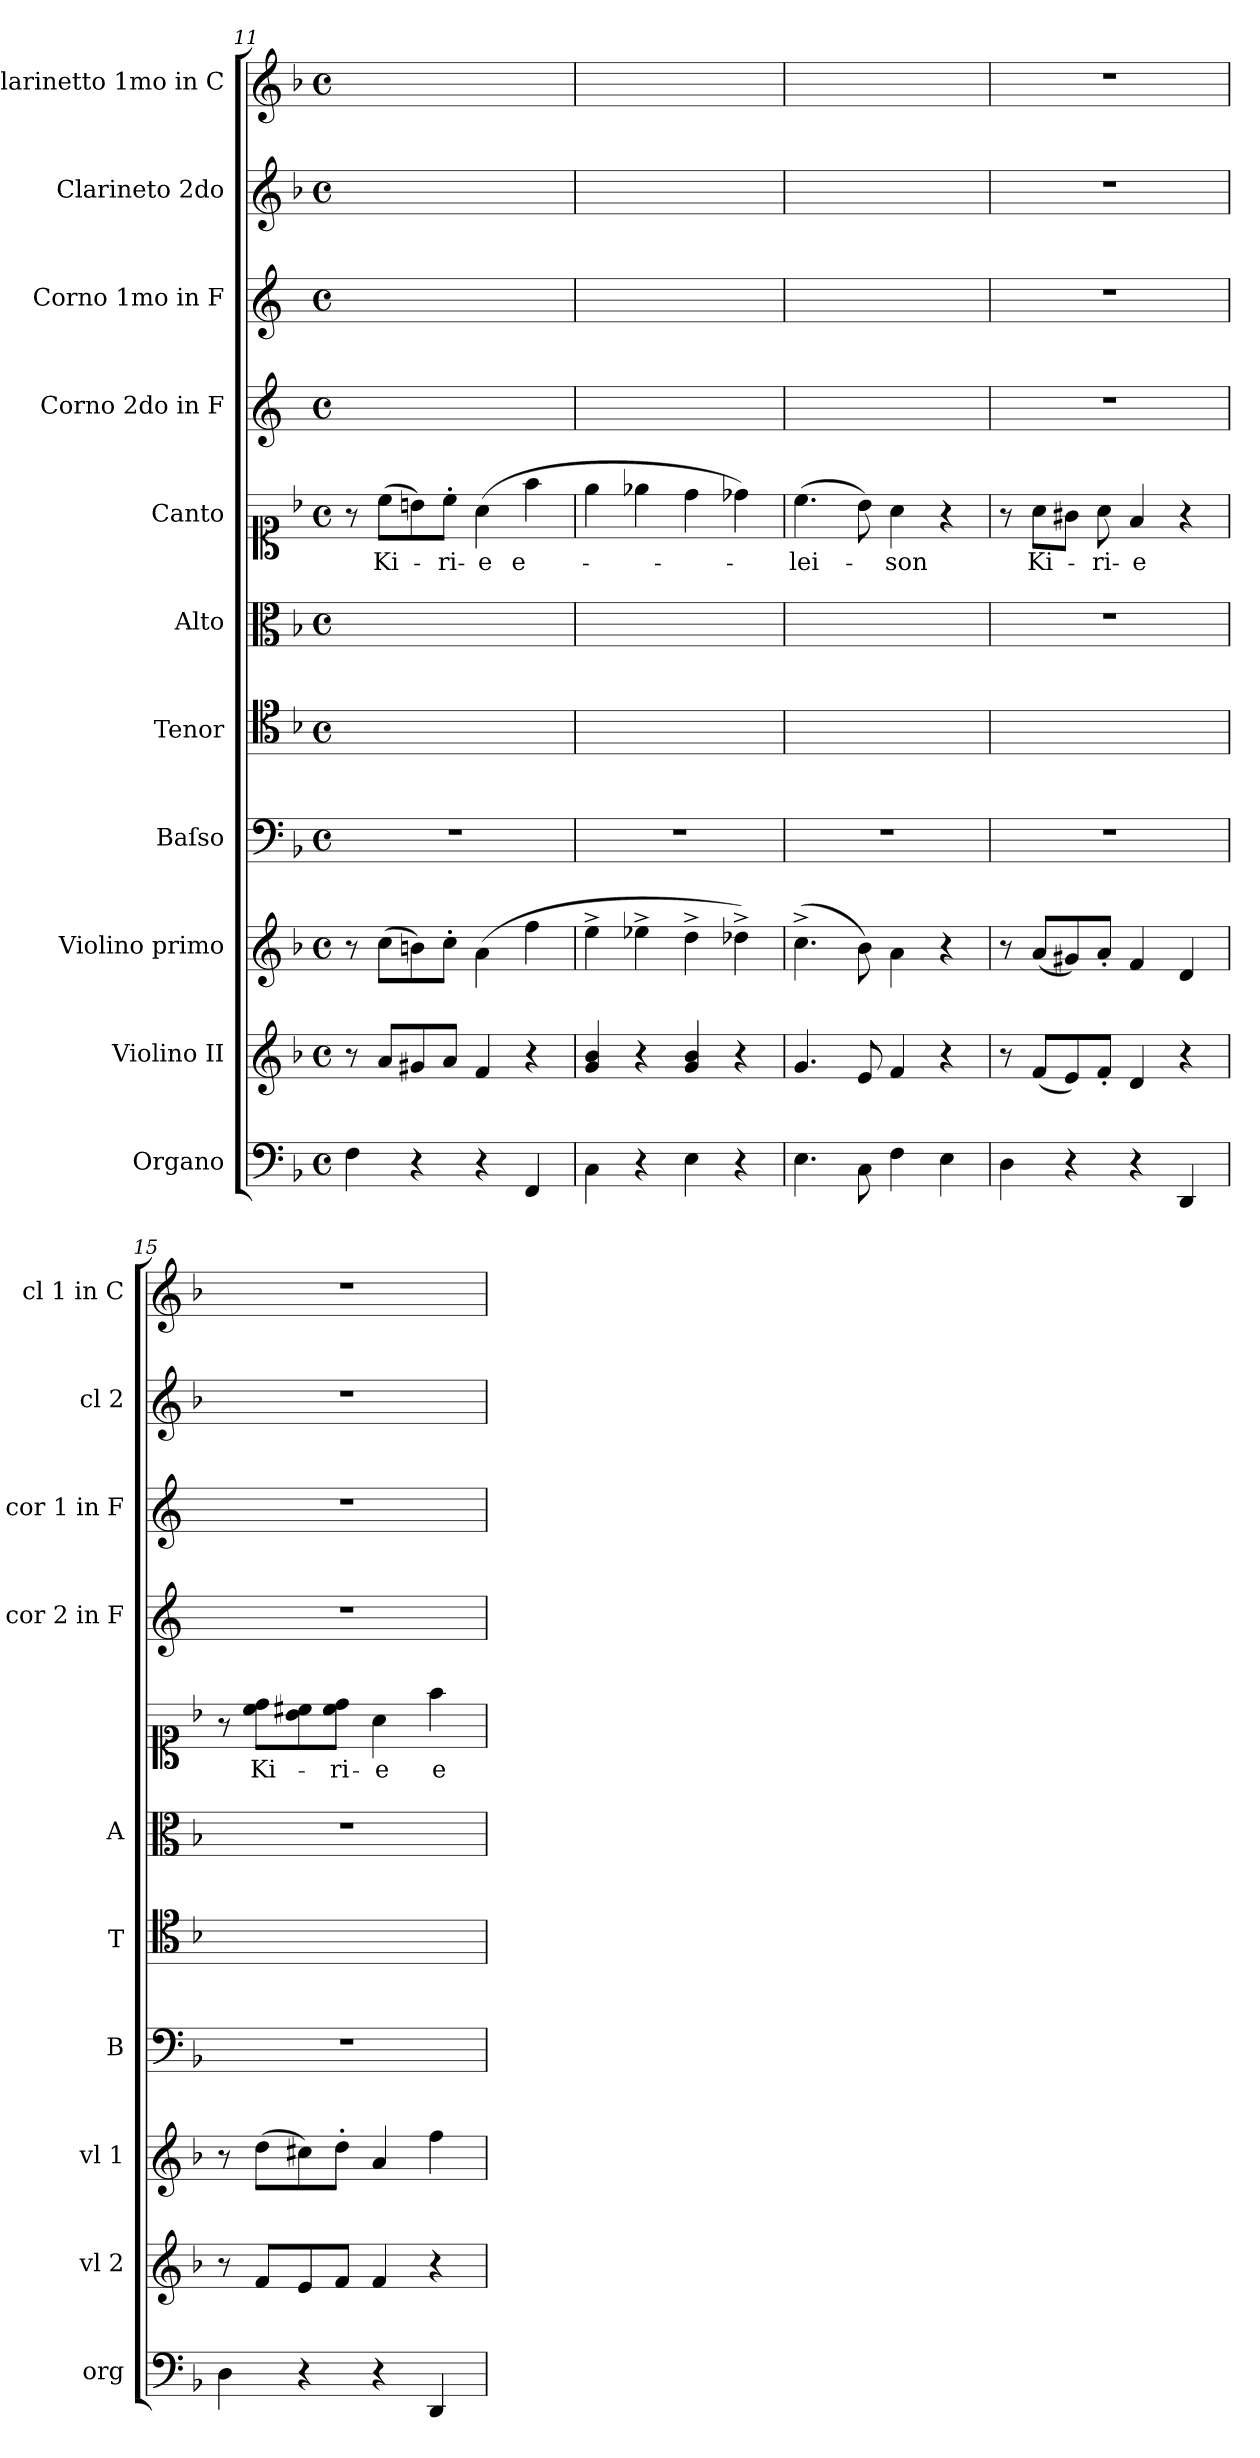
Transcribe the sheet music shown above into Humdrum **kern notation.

**kern	**kern	**kern	**kern	**kern	**kern	**kern	**text	**kern	**kern	**kern	**kern
*part11	*part10	*part9	*part8	*part7	*part6	*part5	*part5	*part4	*part3	*part2	*part1
*staff11	*staff10	*staff9	*staff8	*staff7	*staff6	*staff5	*staff5	*staff4	*staff3	*staff2	*staff1
*I"Organo	*I"Violino II	*I"Violino primo	*I"Baſso	*I"Tenor	*I"Alto	*I"Canto	*	*I"Corno 2do in F	*I"Corno 1mo in F	*I"Clarineto 2do	*I"Clarinetto 1mo in C
*I'org	*I'vl 2	*I'vl 1	*I'B	*I'T	*I'A	*	*	*I'cor 2 in F	*I'cor 1 in F	*I'cl 2	*I'cl 1 in C
*clefF4	*clefG2	*clefG2	*clefF4	*clefC4	*clefC3	*clefC1	*	*clefG2	*clefG2	*clefG2	*clefG2
*	*	*	*	*	*	*	*	*ITrd4c7	*ITrd4c7	*	*
*k[b-]	*k[b-]	*k[b-]	*k[b-]	*k[b-]	*k[b-]	*k[b-]	*	*k[b-]	*k[b-]	*k[b-]	*k[b-]
*M4/4	*M4/4	*M4/4	*M4/4	*M4/4	*M4/4	*M4/4	*	*M4/4	*M4/4	*M4/4	*M4/4
*met(c)	*met(c)	*met(c)	*met(c)	*met(c)	*met(c)	*met(c)	*	*met(c)	*met(c)	*met(c)	*met(c)
=11	=11	=11	=11	=11	=11	=11	=11	=11	=11	=11	=11
4F\	8r	8r	1r	1ryy	1ryy	8r	.	1ryy	1ryy	1ryy	1ryy
.	8a/L	(8cc\L	.	.	.	(8cc\L	Ki-	.	.	.	.
4r	8g#X/	8bn\)	.	.	.	8bn\)	.	.	.	.	.
.	8a/J	8cc'\J	.	.	.	8cc'\J	-ri-	.	.	.	.
4r	4f/	(4a\	.	.	.	(4a\	-e	.	.	.	.
4FF/	4r	4ff\	.	.	.	4ff\	e-	.	.	.	.
=12	=12	=12	=12	=12	=12	=12	=12	=12	=12	=12	=12
4C\	4g/ 4b-/	4ee^\	1r	1ryy	1ryy	4ee\	.	1ryy	1ryy	1ryy	1ryy
4r	4r	4ee-X^\	.	.	.	4ee-X\	.	.	.	.	.
4E\	4g/ 4b-/	4dd^\	.	.	.	4dd\	.	.	.	.	.
4r	4r	4dd-X^\)	.	.	.	4dd-X\)	.	.	.	.	.
=13	=13	=13	=13	=13	=13	=13	=13	=13	=13	=13	=13
4.E\	4.g/	(4.cc^<\	1r	1ryy	1ryy	(4.cc\	-lei-	1ryy	1ryy	1ryy	1ryy
8C\	8e/	8b-\)	.	.	.	8b-\)	.	.	.	.	.
4F\	4f/	4a\	.	.	.	4a\	-son	.	.	.	.
4E\	4r	4r	.	.	.	4r	.	.	.	.	.
=14	=14	=14	=14	=14	=14	=14	=14	=14	=14	=14	=14
4D\	8r	8r	1r	1ryy	1r	8r	.	1r	1r	1r	1r
.	(8f/L	(8a/L	.	.	.	8a\L	Ki-	.	.	.	.
4r	8e/)	8g#X/)	.	.	.	8g#X\J	.	.	.	.	.
.	8f'/J	8a'/J	.	.	.	8a\	-ri-	.	.	.	.
4r	4d/	4f/	.	.	.	4f/	-e	.	.	.	.
4DD/	4r	4d/	.	.	.	4r	.	.	.	.	.
=15	=15	=15	=15	=15	=15	=15	=15	=15	=15	=15	=15
4D\	8r	8r	1r	1ryy	1r	8r	.	1r	1r	1r	1r
.	8f/L	(8dd\L	.	.	.	8cc\ 8dd\L	Ki-	.	.	.	.
4r	8e/	8cc#X\)	.	.	.	8b-\ 8cc#X\	.	.	.	.	.
.	8f/J	8dd'\J	.	.	.	8cc#\ 8dd\J	-ri-	.	.	.	.
4r	4f/	4a/	.	.	.	4a\	-e	.	.	.	.
4DD/	4r	4ff\	.	.	.	4ff\	e-	.	.	.	.
=	=	=	=	=	=	=	=	=	=	=	=
*-	*-	*-	*-	*-	*-	*-	*-	*-	*-	*-	*-
